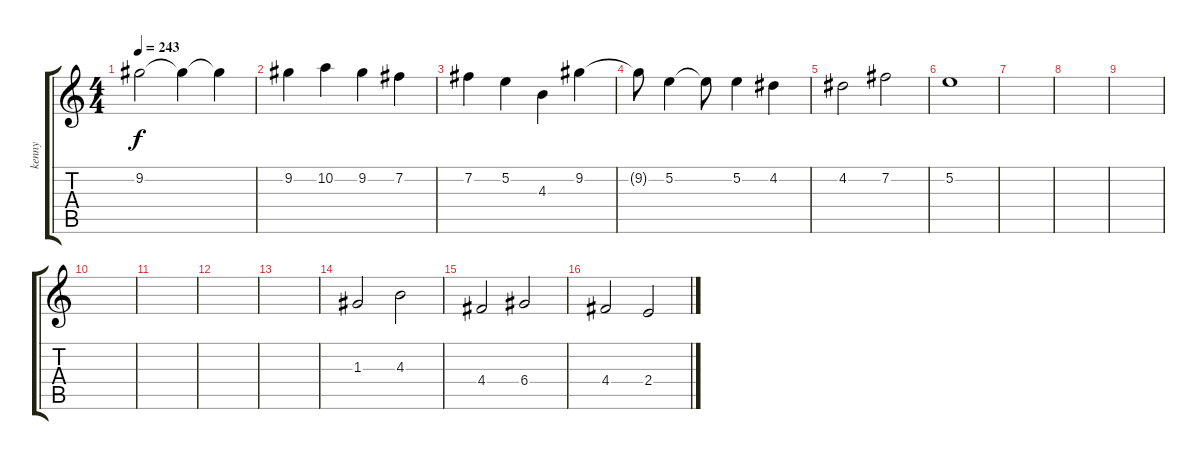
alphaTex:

\track ("kenny" "kenny") {instrument electricguitarjazz}
\staff {score tabs}
\tuning (E4 B3 G3 D3 A2 E2) {hide}
\ts (4 4)
\tempo 243
\clef g2
\ks c
9.2{t}.2{dy f} 9.2{t}.4 9.2{t}.4 |
9.2.4 10.2.4 9.2.4 7.2.4 |
7.2.4 5.2.4 4.3.4 9.2.4 |
9.2{t}.8 5.2.4 5.2{t}.8 5.2.4 4.2.4 |
4.2.2 7.2.2 |
5.2.1 |
|
|
|
|
|
|
|
1.3.2 4.3.2 |
4.4.2 6.4.2 |
4.4.2 2.4.2
